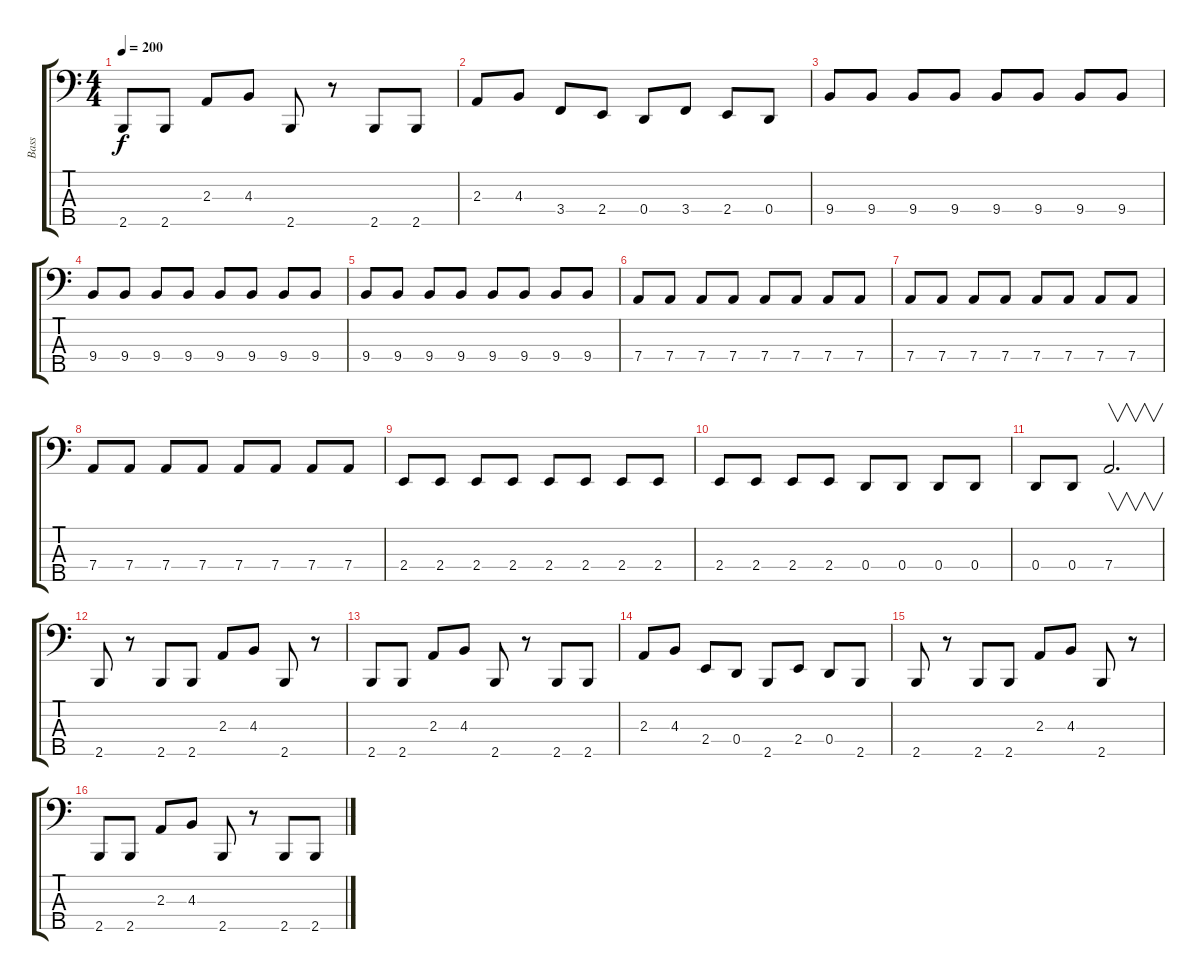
\track ("Bass" "Bass") {instrument electricbassfinger}
\staff {score tabs}
\tuning (F2 C2 G1 D1 A0) {hide}
\ts (4 4)
\tempo 200
\clef f4
\ks c
2.5.8{dy f} 2.5.8 2.3.8 4.3.8 2.5.8 r.8 2.5.8 2.5.8 |
2.3.8 4.3.8 3.4.8 2.4.8 0.4.8 3.4.8 2.4.8 0.4.8 |
9.4.8 9.4.8 9.4.8 9.4.8 9.4.8 9.4.8 9.4.8 9.4.8 |
9.4.8 9.4.8 9.4.8 9.4.8 9.4.8 9.4.8 9.4.8 9.4.8 |
9.4.8 9.4.8 9.4.8 9.4.8 9.4.8 9.4.8 9.4.8 9.4.8 |
7.4.8 7.4.8 7.4.8 7.4.8 7.4.8 7.4.8 7.4.8 7.4.8 |
7.4.8 7.4.8 7.4.8 7.4.8 7.4.8 7.4.8 7.4.8 7.4.8 |
7.4.8 7.4.8 7.4.8 7.4.8 7.4.8 7.4.8 7.4.8 7.4.8 |
2.4.8 2.4.8 2.4.8 2.4.8 2.4.8 2.4.8 2.4.8 2.4.8 |
2.4.8 2.4.8 2.4.8 2.4.8 0.4.8 0.4.8 0.4.8 0.4.8 |
0.4.8 0.4.8 7.4.2{v d} |
2.5.8 r.8 2.5.8 2.5.8 2.3.8 4.3.8 2.5.8 r.8 |
2.5.8 2.5.8 2.3.8 4.3.8 2.5.8 r.8 2.5.8 2.5.8 |
2.3.8 4.3.8 2.4.8 0.4.8 2.5.8 2.4.8 0.4.8 2.5.8 |
2.5.8 r.8 2.5.8 2.5.8 2.3.8 4.3.8 2.5.8 r.8 |
2.5.8 2.5.8 2.3.8 4.3.8 2.5.8 r.8 2.5.8 2.5.8
